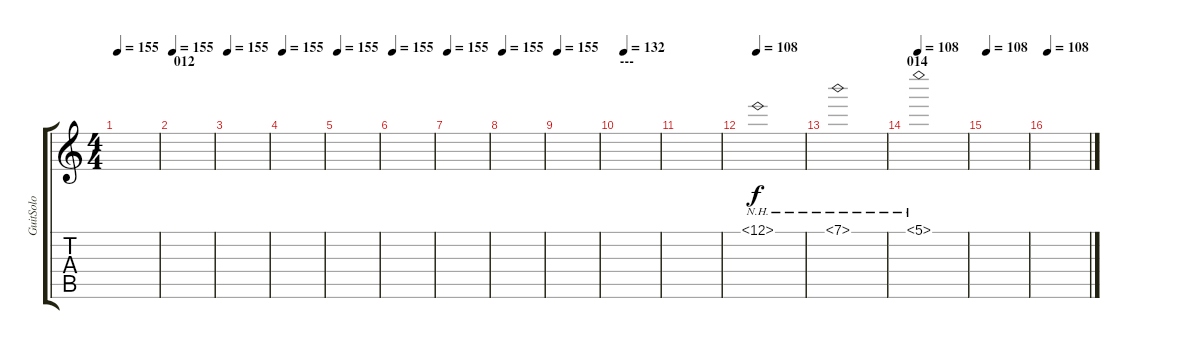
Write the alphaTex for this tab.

\track ("GuitSolo" "GuitSolo") {instrument acousticguitarsteel}
\staff {score tabs}
\tuning (E4 B3 G3 D3 A2 E2) {hide}
\ts (4 4)
\tempo 155
\clef g2
\ks c
|
\section ("" "012")
\tempo 155
|
\tempo 155
|
\tempo 155
|
\tempo 155
|
\tempo 155
|
\tempo 155
|
\tempo 155
|
\tempo 155
|
\section ("" "---")
\tempo (132 0.125)
|
|
\tempo 108
12.1{nh}.1 |
7.1{nh}.1 |
\section ("" "014")
\tempo 108
5.1{nh}.1 |
\tempo 108
|
\tempo 108
